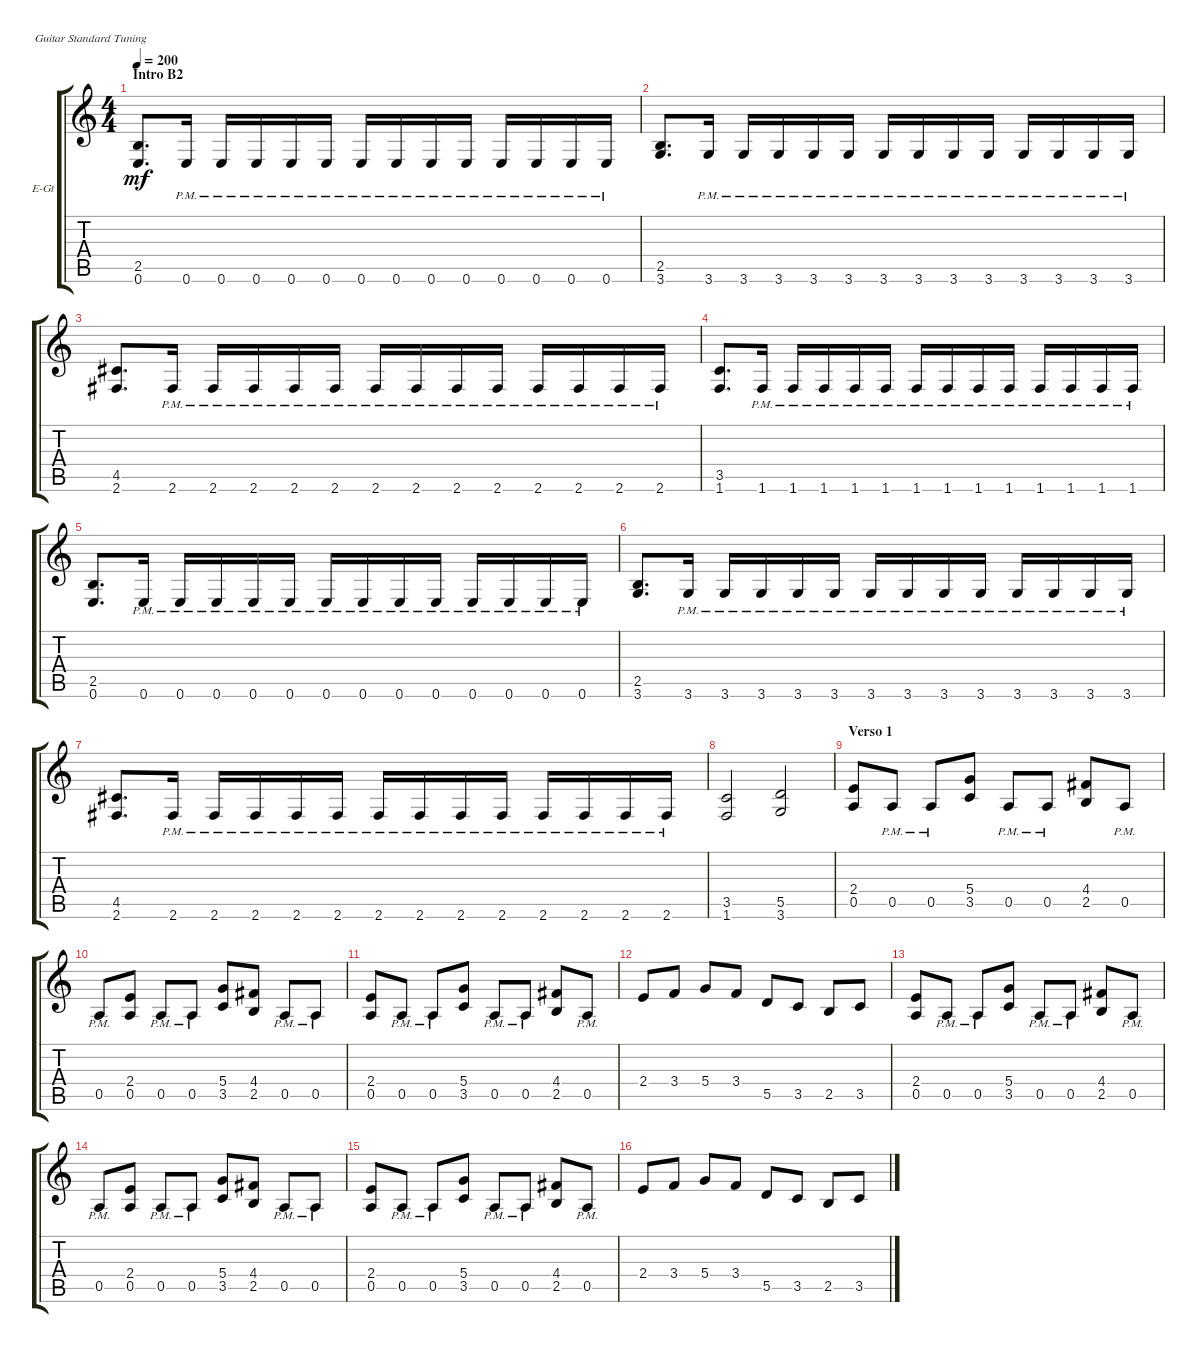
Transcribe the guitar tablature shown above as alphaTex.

\defaultSystemsLayout 4
\bracketExtendMode groupsimilarinstruments
\firstSystemTrackNameOrientation horizontal
\otherSystemsTrackNameOrientation horizontal
\track ("Gtr2" "E-Gt") {instrument distortionguitar}
\staff {score tabs}
\tuning (E4 B3 G3 D3 A2 E2)
\ts (4 4)
\section ("" "Intro B2")
\tempo 200
\clef g2
\ks c
(0.6 2.5).8{d dy mf} 0.6{pm}.16 0.6{pm}.16 0.6{pm}.16 0.6{pm}.16 0.6{pm}.16 0.6{pm}.16 0.6{pm}.16 0.6{pm}.16 0.6{pm}.16 0.6{pm}.16 0.6{pm}.16 0.6{pm}.16 0.6{pm}.16 |
(3.6 2.5).8{d} 3.6{pm}.16 3.6{pm}.16 3.6{pm}.16 3.6{pm}.16 3.6{pm}.16 3.6{pm}.16 3.6{pm}.16 3.6{pm}.16 3.6{pm}.16 3.6{pm}.16 3.6{pm}.16 3.6{pm}.16 3.6{pm}.16 |
(2.6 4.5).8{d} 2.6{pm}.16 2.6{pm}.16 2.6{pm}.16 2.6{pm}.16 2.6{pm}.16 2.6{pm}.16 2.6{pm}.16 2.6{pm}.16 2.6{pm}.16 2.6{pm}.16 2.6{pm}.16 2.6{pm}.16 2.6{pm}.16 |
(1.6 3.5).8{d} 1.6{pm}.16 1.6{pm}.16 1.6{pm}.16 1.6{pm}.16 1.6{pm}.16 1.6{pm}.16 1.6{pm}.16 1.6{pm}.16 1.6{pm}.16 1.6{pm}.16 1.6{pm}.16 1.6{pm}.16 1.6{pm}.16 |
(0.6 2.5).8{d} 0.6{pm}.16 0.6{pm}.16 0.6{pm}.16 0.6{pm}.16 0.6{pm}.16 0.6{pm}.16 0.6{pm}.16 0.6{pm}.16 0.6{pm}.16 0.6{pm}.16 0.6{pm}.16 0.6{pm}.16 0.6{pm}.16 |
(3.6 2.5).8{d} 3.6{pm}.16 3.6{pm}.16 3.6{pm}.16 3.6{pm}.16 3.6{pm}.16 3.6{pm}.16 3.6{pm}.16 3.6{pm}.16 3.6{pm}.16 3.6{pm}.16 3.6{pm}.16 3.6{pm}.16 3.6{pm}.16 |
(2.6 4.5).8{d} 2.6{pm}.16 2.6{pm}.16 2.6{pm}.16 2.6{pm}.16 2.6{pm}.16 2.6{pm}.16 2.6{pm}.16 2.6{pm}.16 2.6{pm}.16 2.6{pm}.16 2.6{pm}.16 2.6{pm}.16 2.6{pm}.16 |
(3.5 1.6).2 (3.6 5.5).2 |
\section ("" "Verso 1")
(2.4 0.5).8 0.5{pm}.8 0.5{pm}.8 (5.4 3.5).8 0.5{pm}.8 0.5{pm}.8 (2.5 4.4).8 0.5{pm}.8 |
0.5{pm}.8 (2.4 0.5).8 0.5{pm}.8 0.5{pm}.8 (3.5 5.4).8 (2.5 4.4).8 0.5{pm}.8 0.5{pm}.8 |
(0.5 2.4).8 0.5{pm}.8 0.5{pm}.8 (3.5 5.4).8 0.5{pm}.8 0.5{pm}.8 (4.4 2.5).8 0.5{pm}.8 |
2.4.8 3.4.8 5.4.8 3.4.8 5.5.8 3.5.8 2.5.8 3.5.8 |
(2.4 0.5).8 0.5{pm}.8 0.5{pm}.8 (5.4 3.5).8 0.5{pm}.8 0.5{pm}.8 (2.5 4.4).8 0.5{pm}.8 |
0.5{pm}.8 (2.4 0.5).8 0.5{pm}.8 0.5{pm}.8 (3.5 5.4).8 (2.5 4.4).8 0.5{pm}.8 0.5{pm}.8 |
(0.5 2.4).8 0.5{pm}.8 0.5{pm}.8 (3.5 5.4).8 0.5{pm}.8 0.5{pm}.8 (4.4 2.5).8 0.5{pm}.8 |
2.4.8 3.4.8 5.4.8 3.4.8 5.5.8 3.5.8 2.5.8 3.5.8
